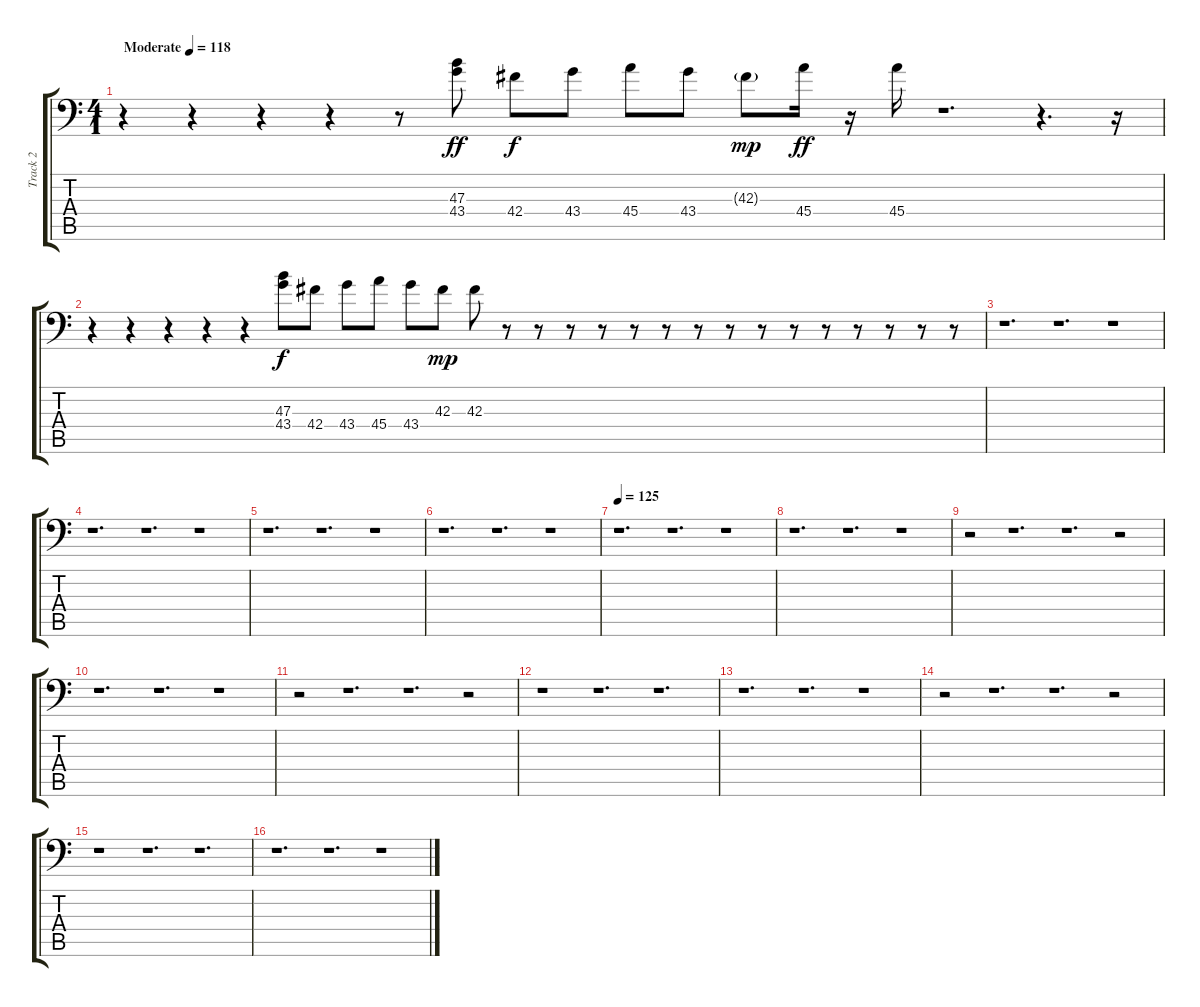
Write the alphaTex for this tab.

\track ("Track 2" "Track 2") {instrument acousticgrandpiano}
\staff {score tabs}
\tuning (C-1 C-1 C-1 C-1 C-1 C-1) {hide}
\ts (4 1)
\tempo (118 "Moderate")
\clef f4
\ks c
r.4{dy ff instrument acousticgrandpiano} r.4 r.4 r.4 r.8 (47.3 43.4).8 42.4.8{dy f} 43.4.8 45.4.8 43.4.8 42.3{g}.8{dy mp} 45.4.16{dy ff} r.16 45.4.16 r.1{d} r.4{d} r.16 |
r.4 r.4 r.4 r.4 r.4 (47.3 43.4).8{dy f} 42.4.8 43.4.8 45.4.8 43.4.8 42.3.8{dy mp} 42.3.8 r.8 r.8 r.8 r.8 r.8 r.8 r.8 r.8 r.8 r.8 r.8 r.8 r.8 r.8 r.8 |
r.1{d} r.1{d} r.1 |
r.1{d} r.1{d} r.1 |
r.1{d} r.1{d} r.1 |
r.1{d} r.1{d} r.1 |
\tempo 125
r.1{d} r.1{d} r.1 |
r.1{d} r.1{d} r.1 |
r.2 r.1{d} r.1{d} r.2 |
r.1{d} r.1{d} r.1 |
r.2 r.1{d} r.1{d} r.2 |
r.1 r.1{d} r.1{d} |
r.1{d} r.1{d} r.1 |
r.2 r.1{d} r.1{d} r.2 |
r.1 r.1{d} r.1{d} |
r.1{d} r.1{d} r.1
